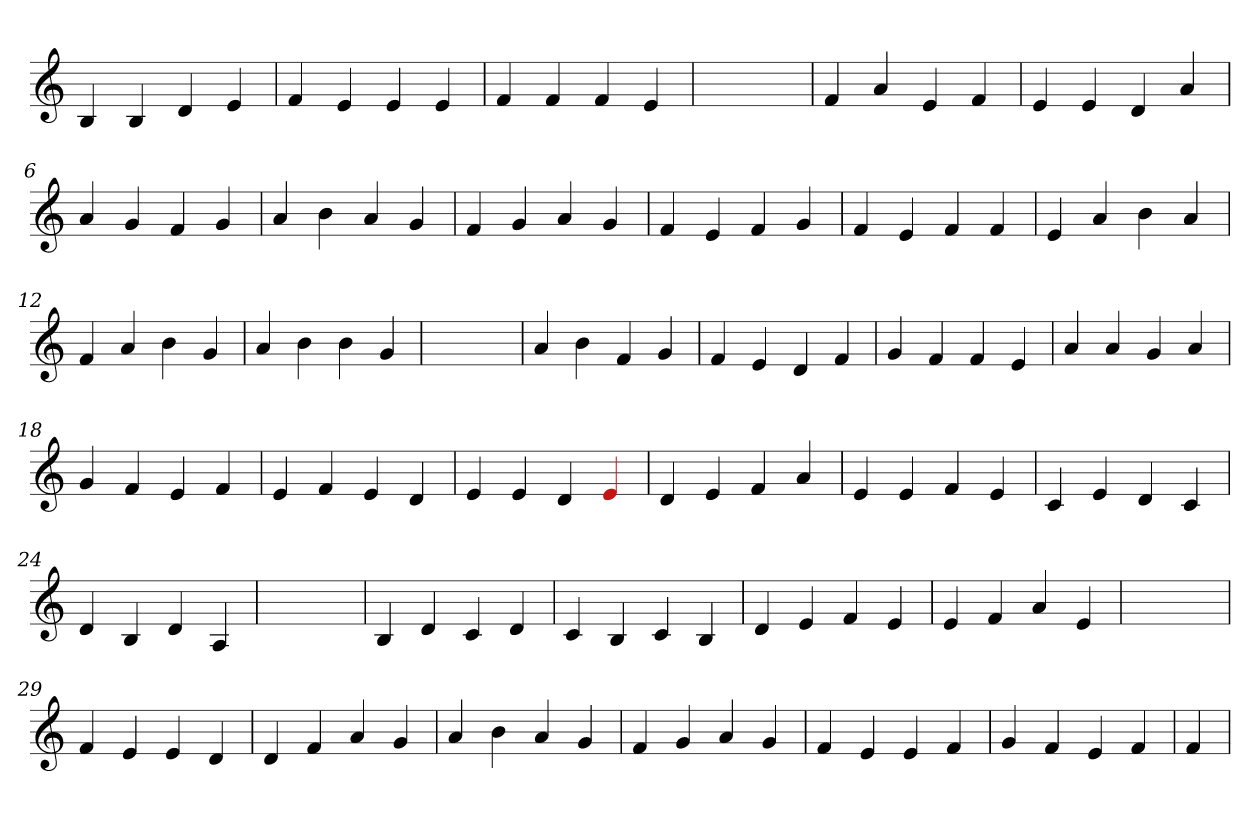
**kern
*part1
*staff1
*clefG2
=1
4B
4B
4d
4e
=2
4f
4e
4e
4e
=3
4f
4f
4f
4e
=4
1ryy
=4
4f
4a
4e
4f
=5
4e
4e
4d
4a
=6
4a
4g
4f
4g
=7
4a
4b
4a
4g
=8
4f
4g
4a
4g
=9
4f
4e
4f
4g
=10
4f
4e
4f
4f
=11
4e
4a
4b
4a
=12
4f
4a
4b
4g
=13
4a
4b
4b
4g
=14
1ryy
=14
4a
4b
4f
4g
=15
4f
4e
4d
4f
=16
4g
4f
4f
4e
=17
4a
4a
4g
4a
=18
4g
4f
4e
4f
=19
4e
4f
4e
4d
=20
4e
4e
4d
4Re
=21
4d
4e
4f
4a
=22
4e
4e
4f
4e
=23
4c
4e
4d
4c
=24
4d
4B
4d
4A
=25
1ryy
=25
4B
4d
4c
4d
=26
4c
4B
4c
4B
=27
4d
4e
4f
4e
=28
4e
4f
4a
4e
=29
1ryy
=29
4f
4e
4e
4d
=30
4d
4f
4a
4g
=31
4a
4b
4a
4g
=32
4f
4g
4a
4g
=33
4f
4e
4e
4f
=34
4g
4f
4e
4f
=35
4f
=
*-
